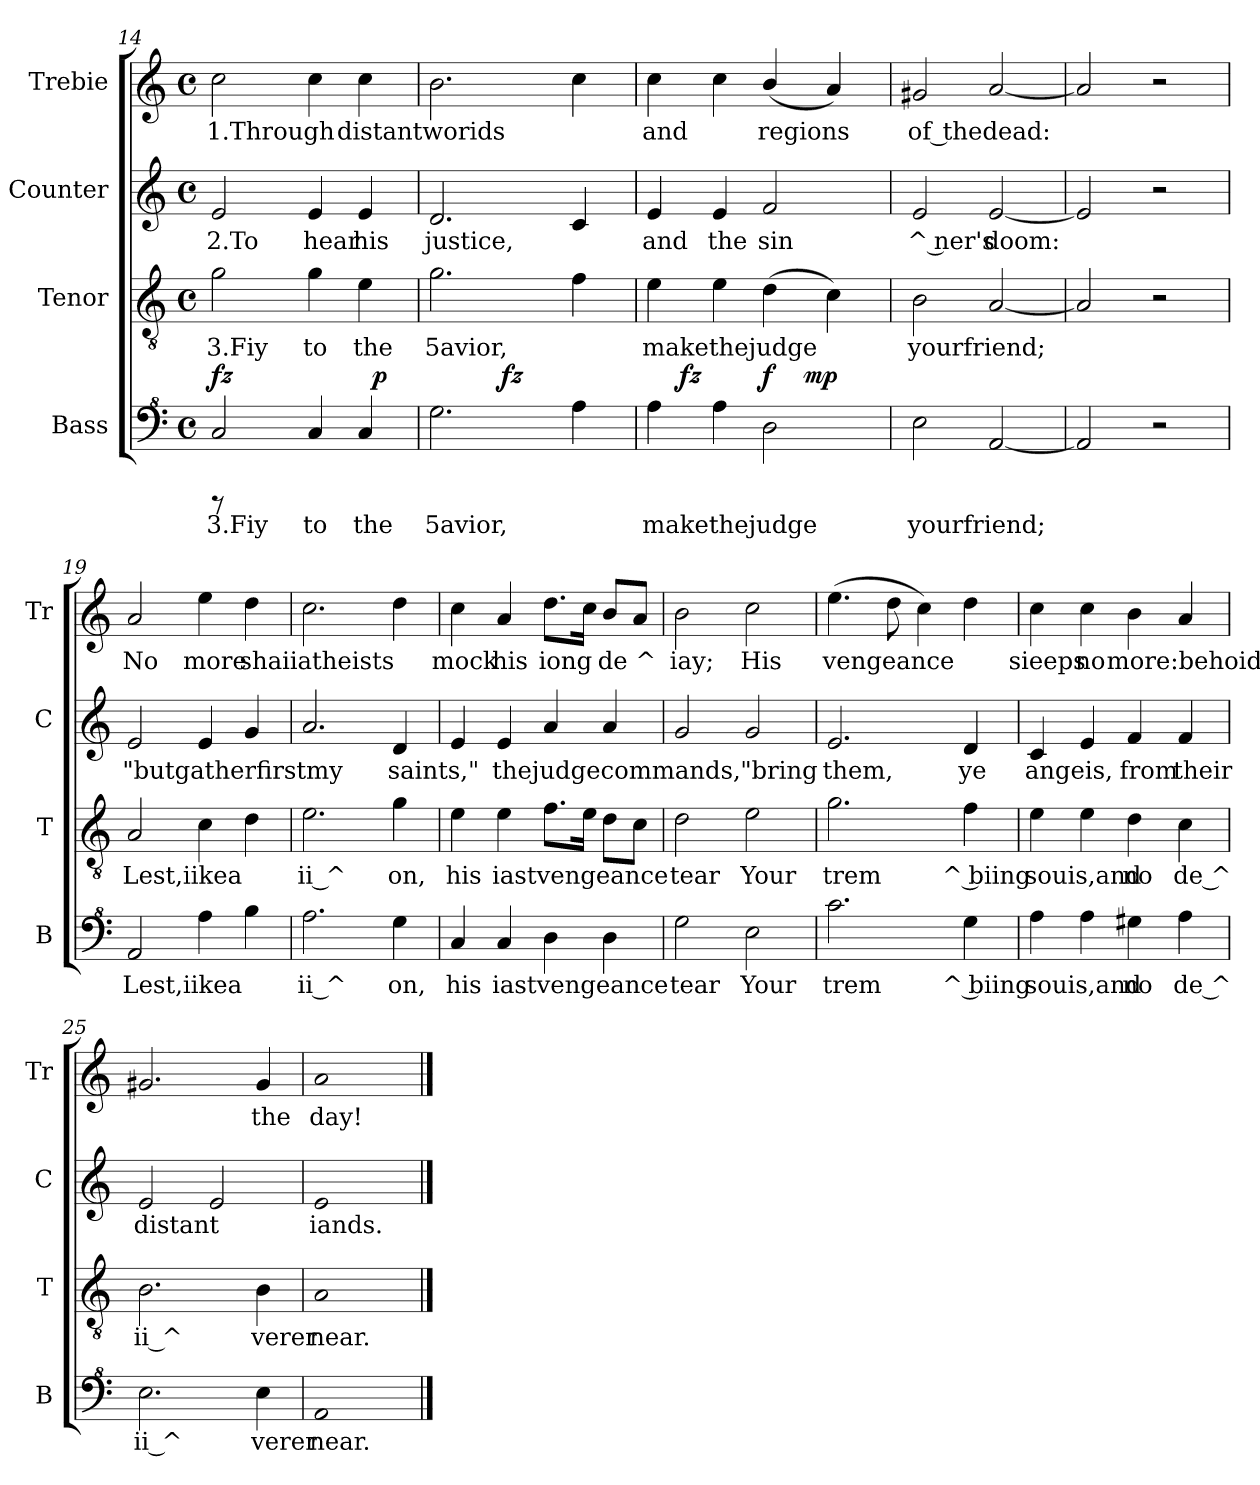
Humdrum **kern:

**kern	**text	**dynam	**kern	**text	**kern	**text	**kern	**text
*part4	*part4	*part4	*part3	*part3	*part2	*part2	*part1	*part1
*staff4	*staff4	*staff4	*staff3	*staff3	*staff2	*staff2	*staff1	*staff1
*I"Bass	*	*	*I"Tenor	*	*I"Counter	*	*I"Trebie	*
*I'B	*	*	*I'T	*	*I'C	*	*I'Tr	*
!!LO:LB:g=z
*clefF^4	*	*	*clefGv2	*	*clefG2	*	*clefG2	*
*k[]	*	*	*k[]	*	*k[]	*	*k[]	*
*C:	*	*	*C:	*	*C:	*	*C:	*
*M4/4	*	*	*M4/4	*	*M4/4	*	*M4/4	*
*met(c)	*	*	*met(c)	*	*met(c)	*	*met(c)	*
=14	=14	=14	=14	=14	=14	=14	=14	=14
!	!LO:LY:a	!LO:DY:b	!	!LO:LY:b	!LO:N:head=open	!LO:LY:b	!	!LO:LY:b
*^	*	*	*	*	*	*	*	*
*	*^	*	*	*	*	*	*	*	*
2c/	8rCC	2ryy	3.Fiy	fz	2g\	3.Fiy	2e/	2.To	2cc\	1.Through
.	2..ryy	.	.	.	.	.	.	.	.	.
!LO:N:head=solid	!	!	!LO:LY:a	!	!	!LO:LY:b	!LO:N:head=solid	!LO:LY:b	!LO:N:head=solid	!
4c/	.	4ryy	to	.	4g\	to	4e/	hear	4cc\	.
!LO:N:head=solid	!	!	!LO:LY:a	!	!LO:N:head=solid	!LO:LY:b	!LO:N:head=solid	!LO:LY:b	!LO:N:head=solid	!LO:LY:b
4c/	.	32ryy	the	.	4e\	the	4e/	his	4cc>\	distantworids
!	!	!	!	!LO:DY:b	!	!	!	!	!	!
.	.	8..ryy	.	p	.	.	.	.	.	.
=15	=15	=15	=15	=15	=15	=15	=15	=15	=15	=15
!	!	!	!LO:LY:a	!	!	!LO:LY:b	!	!LO:LY:b	!LO:N:head=open	!
*	*v	*v	*	*	*	*	*	*	*	*
2.g\	4ryy	5avior,	.	2.g\	5avior,	2.d/	justice,	2.b>\	.
.	16ryy	.	.	.	.	.	.	.	.
!	!	!	!LO:DY:b	!	!	!	!	!	!
.	2ryy	.	fz	.	.	.	.	.	.
!LO:N:head=solid	!	!	!	!LO:N:head=solid	!	!LO:N:head=solid	!	!LO:N:head=solid	!
4a\	.	.	.	4f\	.	4c/	.	4cc\	.
.	8.ryy	.	.	.	.	.	.	.	.
=16	=16	=16	=16	=16	=16	=16	=16	=16	=16
!LO:N:head=solid	!	!LO:LY:a	!	!LO:N:head=solid	!LO:LY:b	!LO:N:head=solid	!LO:LY:b	!LO:N:head=solid	!LO:LY:b
*	*^	*	*	*	*	*	*	*	*
4a\	8ryy	2ryy	makethejudge	.	4e\	makethejudge	4e/	and	4cc\	and
!	!	!	!	!LO:DY:b	!	!	!	!	!	!
.	2..ryy	.	.	fz	.	.	.	.	.	.
!LO:N:head=solid	!	!	!	!	!LO:N:head=solid	!	!LO:N:head=solid	!LO:LY:b	!LO:N:head=solid	!
4a\	.	.	.	.	4e\	.	4e/	the	4cc\	.
!	!	!	!	!LO:DY:b	!	!	!	!LO:LY:b	!LO:N:head=solid	!LO:LY:b
2d\	.	8.ryy	.	f	(>4d\	.	2f/	sin	(<4b/	regions
!	!	!	!	!LO:DY:b	!	!	!	!	!	!
.	.	4ryy	.	mp	.	.	.	.	.	.
!	!	!	!	!	!LO:N:head=solid	!	!	!	!LO:N:head=solid	!
.	.	.	.	.	4c\)	.	.	.	4a/)	.
.	.	16ryy	.	.	.	.	.	.	.	.
=17	=17	=17	=17	=17	=17	=17	=17	=17	=17	=17
!LO:N:head=open	!	!	!LO:LY:a	!	!LO:N:head=open	!LO:LY:b	!LO:N:head=open	!LO:LY:b:rj	!	!LO:LY:b:rj
*v	*v	*v	*	*	*	*	*	*	*	*
2e\	yourfriend;	.	2B\	yourfriend;	2e/	^ ner's	2g#X/	of thedead:
!LO:N:head=open	!	!	!LO:N:head=open	!	!LO:N:head=open	!LO:LY:b	!LO:N:head=open	!
[<2A/	.	.	[<2A/	.	[<2e/	doom:	[<2a/	.
=18	=18	=18	=18	=18	=18	=18	=18	=18
!LO:N:head=open	!	!	!LO:N:head=open	!	!LO:N:head=open	!	!LO:N:head=open	!
2A/]	.	.	2A/]	.	2e/]	.	2a/]	.
2r	.	.	2r	.	2r	.	2r	.
=19	=19	=19	=19	=19	=19	=19	=19	=19
!LO:N:head=open	!LO:LY:a	!	!LO:N:head=open	!LO:LY:b	!LO:N:head=open	!LO:LY:b	!LO:N:head=open	!LO:LY:b
2A/	Lest,iikea	.	2A/	Lest,iikea	2e/	"butgatherfirstmy	2a/	No
!LO:N:head=solid	!	!	!LO:N:head=solid	!	!LO:N:head=solid	!	!LO:N:head=solid	!LO:LY:b
4a\	.	.	4c\	.	4e/	.	4ee\	more
!LO:N:head=solid	!	!	!	!	!	!	!	!LO:LY:b
4b\	.	.	4d\	.	4g/	.	4dd\	shaii
=20	=20	=20	=20	=20	=20	=20	=20	=20
!LO:N:head=open	!LO:LY:a:rj	!	!LO:N:head=open	!LO:LY:b:rj	!LO:N:head=open	!	!	!LO:LY:b
2.a\	ii ^	.	2.e\	ii ^	2.a/	.	2.cc\	atheists
!	!LO:LY:a	!	!	!LO:LY:b	!	!LO:LY:b	!	!
4g\	on,	.	4g\	on,	4d/	saints,"	4dd\	.
=21	=21	=21	=21	=21	=21	=21	=21	=21
!LO:N:head=solid	!LO:LY:a	!	!LO:N:head=solid	!LO:LY:b	!LO:N:head=solid	!	!LO:N:head=solid	!LO:LY:b
4c/	his	.	4e\	his	4e/	.	4cc\	mock
!LO:N:head=solid	!LO:LY:a	!	!LO:N:head=solid	!LO:LY:b	!LO:N:head=solid	!LO:LY:b	!LO:N:head=solid	!LO:LY:b
4c/	iastvengeance	.	4e\	iastvengeance	4e/	thejudgecommands,	4a/	his
!	!	!	!LO:N:head=solid	!	!LO:N:head=solid	!	!	!LO:LY:b
4d\	.	.	8.f\L	.	4a/	.	8.dd\L	iong
!	!	!	!LO:N:head=solid	!	!	!	!LO:N:head=solid	!
.	.	.	16e\Jk	.	.	.	16cc\Jk	.
!	!	!	!	!	!LO:N:head=solid	!	!LO:N:head=solid	!LO:LY:b
4d\	.	.	8d\L	.	4a/	.	8b/L	de
!	!	!	!LO:N:head=solid	!	!	!	!LO:N:head=solid	!LO:LY:b
.	.	.	8c\J	.	.	.	8a/J	^
=22	=22	=22	=22	=22	=22	=22	=22	=22
!	!LO:LY:a	!	!	!LO:LY:b	!	!	!LO:N:head=open	!LO:LY:b
2g\	tear	.	2d\	tear	2g/	.	2b\	iay;
!LO:N:head=open	!LO:LY:a	!	!LO:N:head=open	!LO:LY:b	!	!LO:LY:b	!	!LO:LY:b
2e\	Your	.	2e\	Your	2g/	"bring	2cc\	His
=23	=23	=23	=23	=23	=23	=23	=23	=23
!	!LO:LY:a	!	!	!LO:LY:b	!LO:N:head=open	!LO:LY:b	!LO:N:head=solid	!LO:LY:b
2.cc\	trem	.	2.g\	trem	2.e/	them,	(>4.ee\	vengeance
.	.	.	.	.	.	.	8dd\	.
!	!	!	!	!	!	!	!LO:N:head=solid	!
.	.	.	.	.	.	.	4cc\)	.
!	!LO:LY:a:rj	!	!LO:N:head=solid	!LO:LY:b:rj	!	!LO:LY:b	!	!
4g\	^ biing	.	4f\	^ biing	4d/	ye	4dd\	.
=24	=24	=24	=24	=24	=24	=24	=24	=24
!LO:N:head=solid	!LO:LY:a	!	!LO:N:head=solid	!LO:LY:b	!LO:N:head=solid	!LO:LY:b	!LO:N:head=solid	!LO:LY:b
4a\	souis,and	.	4e\	souis,and	4c/	angeis,	4cc\	sieeps
!LO:N:head=solid	!	!	!LO:N:head=solid	!	!LO:N:head=solid	!	!LO:N:head=solid	!LO:LY:b
4a\	.	.	4e\	.	4e/	.	4cc\	no
!	!LO:LY:a	!	!	!LO:LY:b	!LO:N:head=solid	!LO:LY:b	!LO:N:head=solid	!LO:LY:b
4g#X\	no	.	4d\	no	4f/	from	4b\	more:behoid
!LO:N:head=solid	!LO:LY:a	!	!LO:N:head=solid	!LO:LY:b	!LO:N:head=solid	!LO:LY:b	!LO:N:head=solid	!
4a\	de ^	.	4c\	de ^	4f/	their	4a/	.
=25	=25	=25	=25	=25	=25	=25	=25	=25
!LO:N:head=open	!LO:LY:a:rj	!	!LO:N:head=open	!LO:LY:b:rj	!LO:N:head=open	!LO:LY:b	!	!
2.e\	ii ^	.	2.B\	ii ^	2e/	distant	2.g#X/	.
!	!	!	!	!	!LO:N:head=open	!	!	!
.	.	.	.	.	2e/	.	.	.
!LO:N:head=solid	!LO:LY:a	!	!LO:N:head=solid	!LO:LY:b	!	!	!	!LO:LY:b
4e\	verer	.	4B\	verer	.	.	4g#/	the
=26	=26	=26	=26	=26	=26	=26	=26	=26
!LO:N:head=open	!LO:LY:a	!	!LO:N:head=open	!LO:LY:b	!LO:N:head=open	!LO:LY:b	!LO:N:head=open	!LO:LY:b
1A	near.	.	1A	near.	1e	iands.	1a	day!
==	==	==	==	==	==	==	==	==
*-	*-	*-	*-	*-	*-	*-	*-	*-
